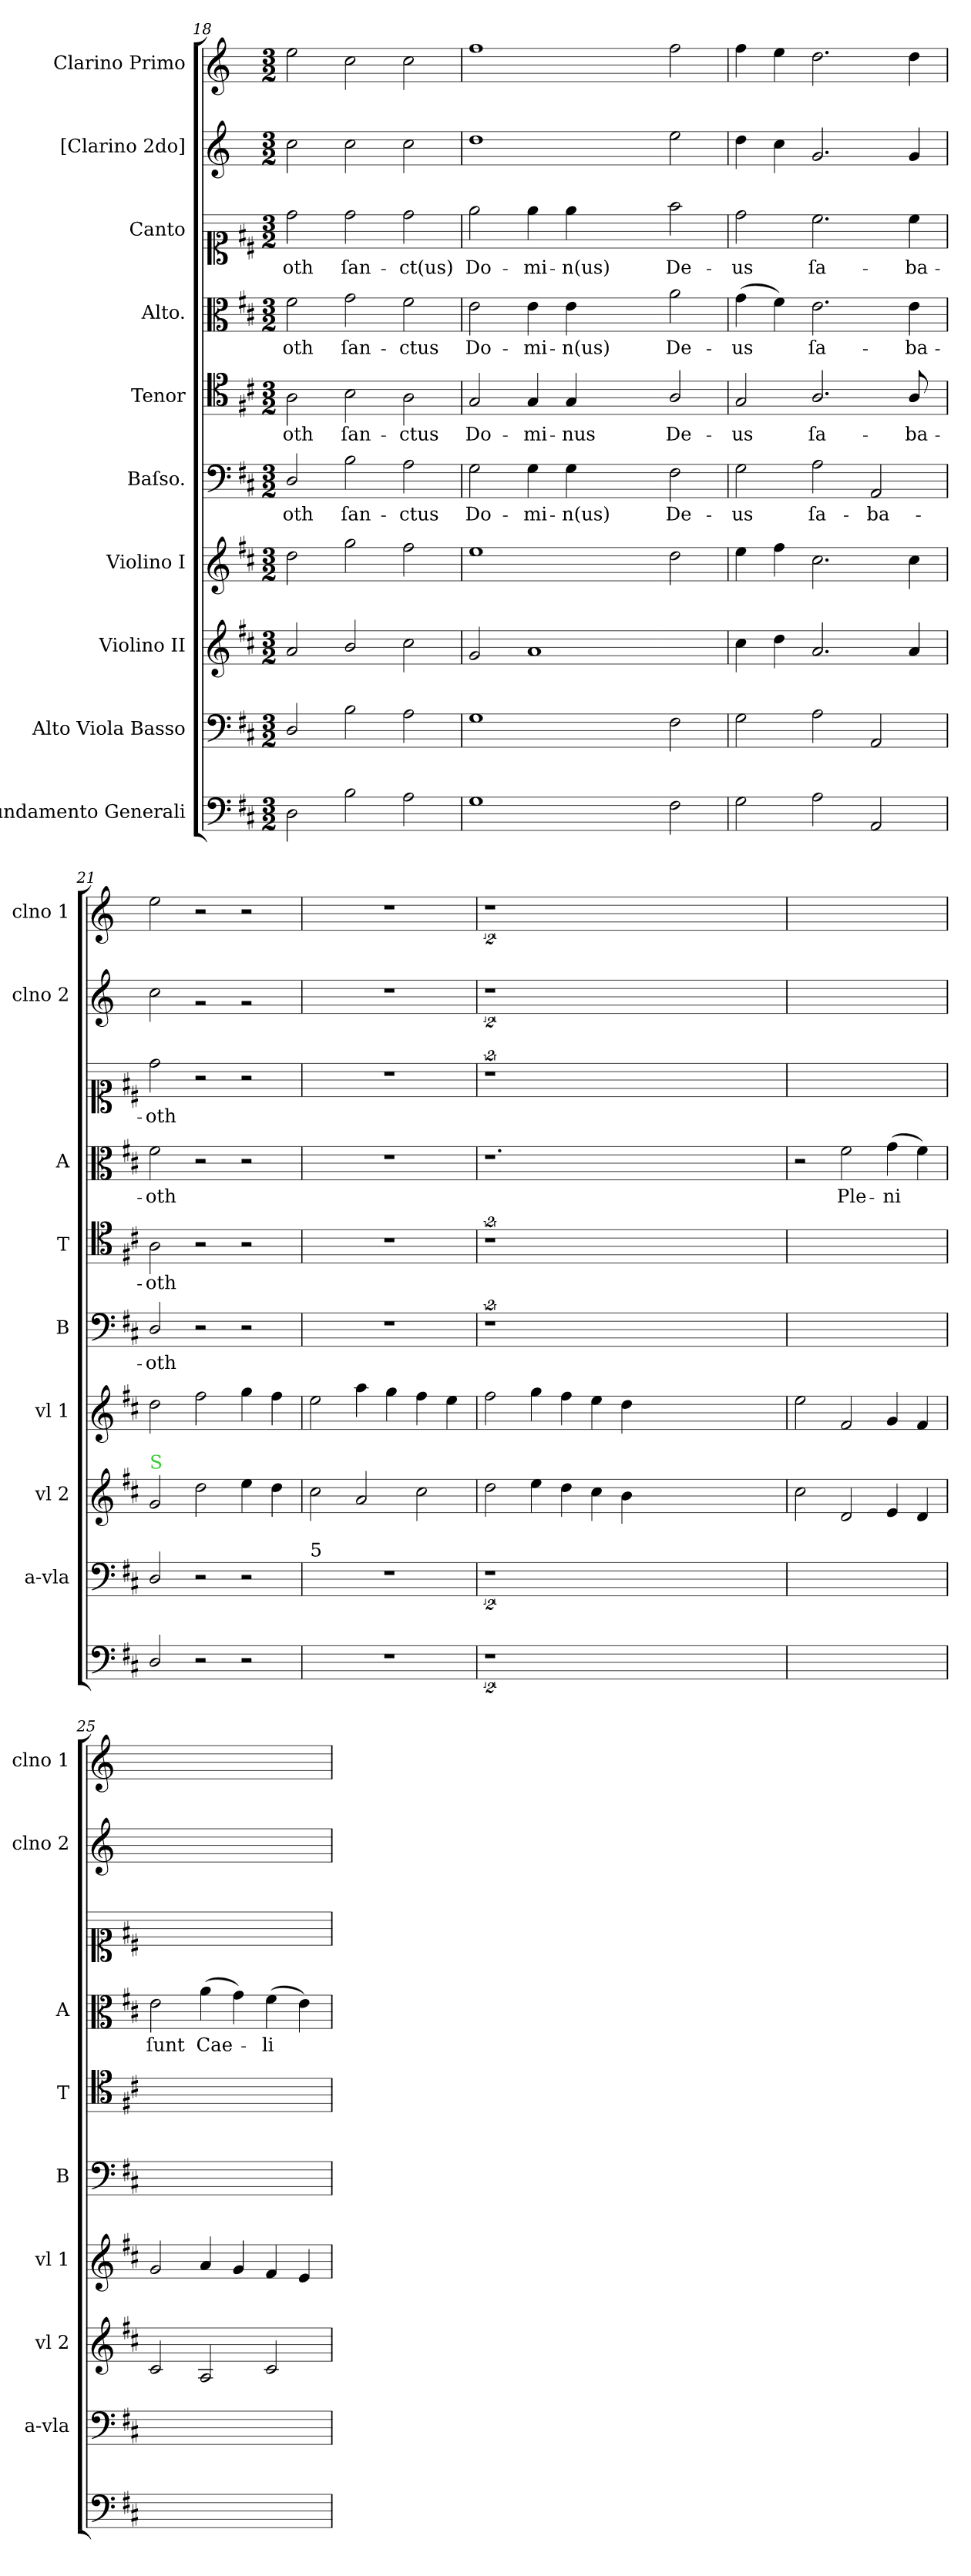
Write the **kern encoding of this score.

**kern	**kern	**kern	**kern	**kern	**text	**kern	**text	**kern	**text	**kern	**text	**kern	**kern
*part10	*part9	*part8	*part7	*part6	*part6	*part5	*part5	*part4	*part4	*part3	*part3	*part2	*part1
*staff10	*staff9	*staff8	*staff7	*staff6	*staff6	*staff5	*staff5	*staff4	*staff4	*staff3	*staff3	*staff2	*staff1
*I"Fundamento Generali	*I"Alto Viola Basso	*I"Violino II	*I"Violino I	*I"Baſso.	*	*I"Tenor	*	*I"Alto.	*	*I"Canto	*	*I"[Clarino 2do]	*I"Clarino Primo
*	*I'a-vla	*I'vl 2	*I'vl 1	*I'B	*	*I'T	*	*I'A	*	*	*	*I'clno 2	*I'clno 1
*clefF4	*clefF4	*clefG2	*clefG2	*clefF4	*	*clefC4	*	*clefC3	*	*clefC1	*	*clefG2	*clefG2
*	*	*	*	*	*	*	*	*	*	*	*	*ITrd-1c-2	*ITrd-1c-2
*k[f#c#]	*k[f#c#]	*k[f#c#]	*k[f#c#]	*k[f#c#]	*	*k[f#c#]	*	*k[f#c#]	*	*k[f#c#]	*	*k[f#c#]	*k[f#c#]
*	*D:	*D:	*D:	*D:	*	*D:	*	*D:	*	*D:	*	*D:	*D:
*M3/2	*M3/2	*M3/2	*M3/2	*M3/2	*	*M3/2	*	*M3/2	*	*M3/2	*	*M3/2	*M3/2
=18	=18	=18	=18	=18	=18	=18	=18	=18	=18	=18	=18	=18	=18
2D\	2D/	2a/	2dd\	2D/	-oth	2A\	-oth	2f#\	-oth	2dd\	-oth	2dd\	2ff#\
2B\	2B\	2b/	2gg\	2B\	ſan-	2B\	ſan-	2g\	ſan-	2dd\	ſan-	2dd\	2dd\
2A\	2A\	2cc#\	2ff#\	2A\	-ctus	2A\	-ctus	2f#\	-ctus	2dd\	-ct(us)	2dd\	2dd\
=19	=19	=19	=19	=19	=19	=19	=19	=19	=19	=19	=19	=19	=19
1G	1G	2g/	1ee	2G\	Do-	2G/	Do-	2e\	Do-	2ee\	Do-	1ee	1gg
.	.	1a	.	4G\	-mi-	4G/	-mi-	4e\	-mi-	4ee\	-mi-	.	.
.	.	.	.	4G\	-n(us)	4G/	-nus	4e\	-n(us)	4ee\	-n(us)	.	.
2ryy	2ryy	.	2ryy	2ryy	.	2ryy	.	2ryy	.	2ryy	.	2ryy	2ryy
=-	=-	=-	=-	=-	=-	=-	=-	=-	=-	=-	=-	=-	=-
2F#\	2F#\	2ryy	2dd\	2F#\	De-	2A/	De-	2a\	De-	2ff#\	De-	2ff#\	2gg\
=20	=20	=20	=20	=20	=20	=20	=20	=20	=20	=20	=20	=20	=20
2G\	2G\	4cc#\	4ee\	2G\	-us	2G/	-us	(4g\	-us	2dd\	-us	4ee\	4gg\
.	.	4dd\	4ff#\	.	.	.	.	4f#\)	.	.	.	4dd\	4ff#\
2A\	2A\	2.a/	2.cc#\	2A\	ſa-	2.A/	ſa-	2.e\	ſa-	2.cc#\	ſa-	2.a/	2.ee\
2AA/	2AA/	.	.	2AA/	-ba-	.	.	.	.	.	.	.	.
!	!	!	!	!	!	!LO:N:vis=8	!	!	!	!	!	!	!
.	.	4a/	4cc#\	.	.	4A/	-ba-	4e\	-ba-	4cc#\	-ba-	4a/	4ee\
=21	=21	=21	=21	=21	=21	=21	=21	=21	=21	=21	=21	=21	=21
!	!	!LO:TX:a:color=limegreen:t=S	!	!	!	!	!	!	!	!	!	!	!
2D/	2D/	2g/	2dd\	2D/	-oth	2A\	-oth	2f#\	-oth	2dd\	-oth	2dd\	2ff#\
2r	2r	2dd\	2ff#\	2r	.	2r	.	2r	.	2r	.	2rg	2r
2r	2r	4ee\	4gg\	2r	.	2r	.	2r	.	2r	.	2rg	2r
.	.	4dd\	4ff#\	.	.	.	.	.	.	.	.	.	.
=22	=22	=22	=22	=22	=22	=22	=22	=22	=22	=22	=22	=22	=22
!	!LO:TX:a:t=5	!	!	!	!	!	!	!	!	!	!	!	!
1.r	1.r	2cc#\	2ee\	1.r	.	1.r	.	1.r	.	1.r	.	1.r	1.r
.	.	2a/	4aa\	.	.	.	.	.	.	.	.	.	.
.	.	.	4gg\	.	.	.	.	.	.	.	.	.	.
.	.	2cc#\	4ff#\	.	.	.	.	.	.	.	.	.	.
.	.	.	4ee\	.	.	.	.	.	.	.	.	.	.
=23	=23	=23	=23	=23	=23	=23	=23	=23	=23	=23	=23	=23	=23
2%9r	2%9r	2dd\	2ff#\	2%9r	.	2%9r	.	1.r	.	2%9r	.	2%9r	2%9r
.	.	4ee\	4gg\	.	.	.	.	.	.	.	.	.	.
.	.	4dd\	4ff#\	.	.	.	.	.	.	.	.	.	.
.	.	4cc#\	4ee\	.	.	.	.	.	.	.	.	.	.
.	.	4b\	4dd\	.	.	.	.	.	.	.	.	.	.
.	.	0.ryy	0.ryy	.	.	.	.	0.ryy	.	.	.	.	.
=24	=24	=24	=24	=24	=24	=24	=24	=24	=24	=24	=24	=24	=24
1.ryy	1.ryy	2cc#\	2ee\	1.ryy	.	1.ryy	.	2r	.	1.ryy	.	1.ryy	1.ryy
.	.	2d/	2f#/	.	.	.	.	2f#\	Ple-	.	.	.	.
.	.	4e/	4g/	.	.	.	.	(4g\	-ni	.	.	.	.
.	.	4d/	4f#/	.	.	.	.	4f#\)	.	.	.	.	.
=25	=25	=25	=25	=25	=25	=25	=25	=25	=25	=25	=25	=25	=25
1.ryy	1.ryy	2c#/	2g/	1.ryy	.	1.ryy	.	2e\	ſunt	1.ryy	.	1.ryy	1.ryy
.	.	2A/	4a/	.	.	.	.	(4a\	Cae-	.	.	.	.
.	.	.	4g/	.	.	.	.	4g\)	.	.	.	.	.
.	.	2c#/	4f#/	.	.	.	.	(4f#\	-li	.	.	.	.
.	.	.	4e/	.	.	.	.	4e\)	.	.	.	.	.
=	=	=	=	=	=	=	=	=	=	=	=	=	=
*-	*-	*-	*-	*-	*-	*-	*-	*-	*-	*-	*-	*-	*-
